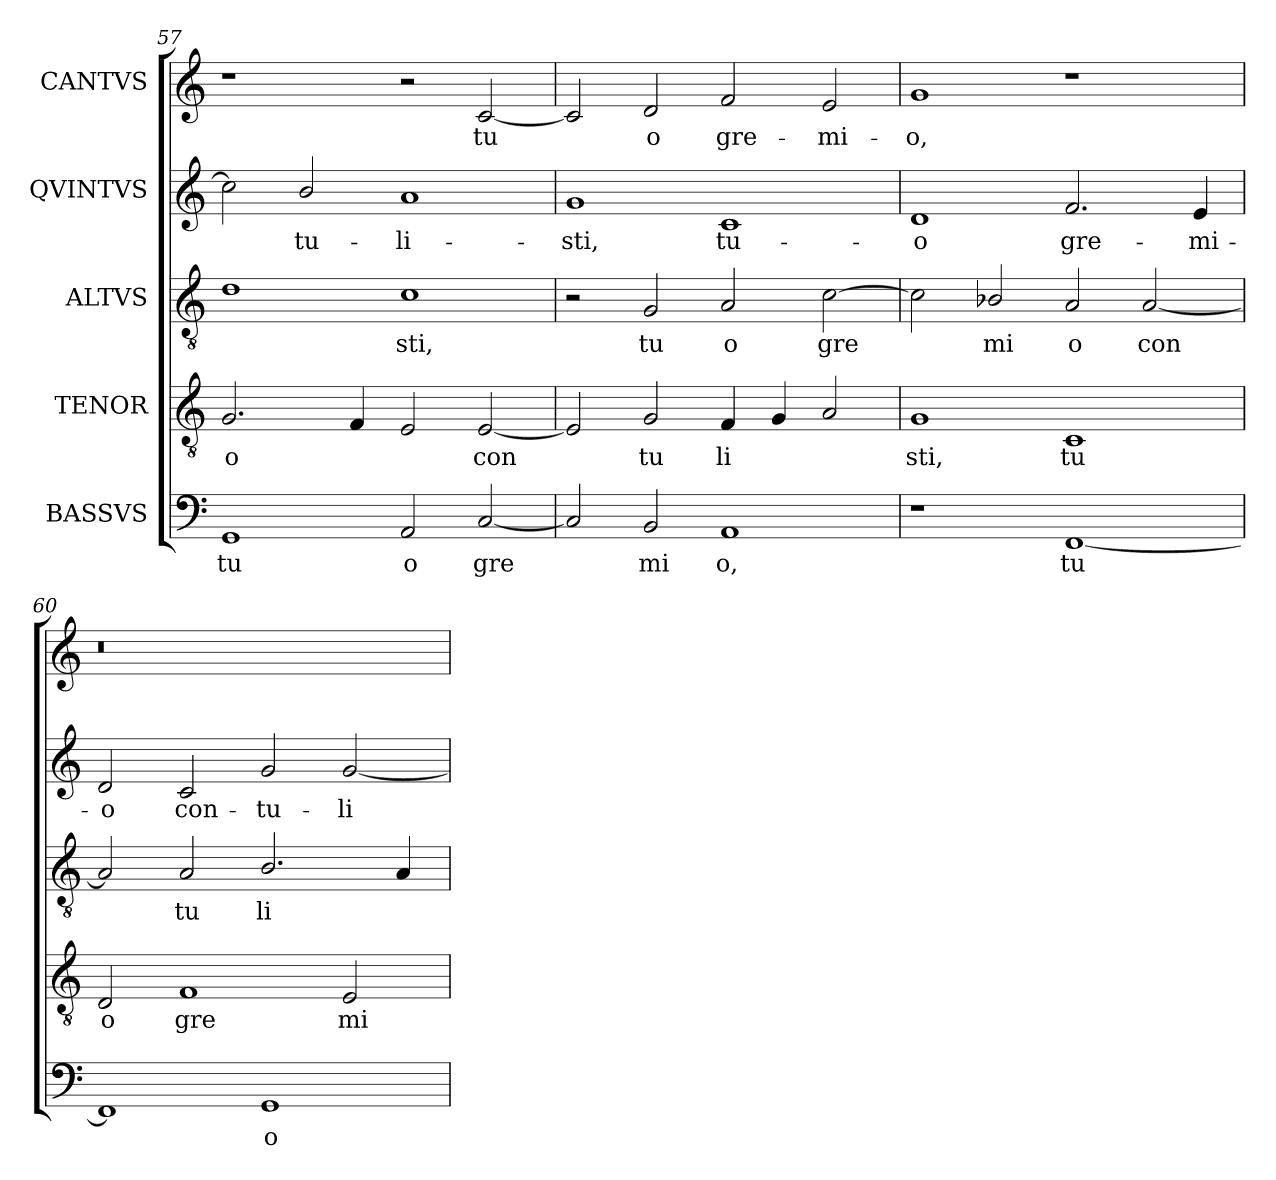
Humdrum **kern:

**kern	**text	**kern	**text	**kern	**text	**kern	**text	**kern	**text
*part5	*part5	*part4	*part4	*part3	*part3	*part2	*part2	*part1	*part1
*staff5	*staff5	*staff4	*staff4	*staff3	*staff3	*staff2	*staff2	*staff1	*staff1
*I"BASSVS	*	*I"TENOR	*	*I"ALTVS	*	*I"QVINTVS	*	*I"CANTVS	*
*clefF4	*	*clefGv2	*	*clefGv2	*	*clefG2	*	*clefG2	*
*k[]	*	*k[]	*	*k[]	*	*k[]	*	*k[]	*
*C:	*	*C:	*	*C:	*	*C:	*	*C:	*
=57	=57	=57	=57	=57	=57	=57	=57	=57	=57
!	!LO:LY:b:cj	!	!LO:LY:b:cj	!	!LO:LY:b:cj	!	!LO:LY:b:cj	!	!
1GG	tu	2.G/	o	1d	.	2cc\]	--	1r	.
!	!	!	!	!	!	!	!LO:LY:b:cj	!	!
.	.	.	.	.	.	2b/	-tu-	.	.
!	!	!	!LO:LY:b:cj	!	!	!	!	!	!
.	.	4F/	.	.	.	.	.	.	.
!	!LO:LY:b:cj	!	!LO:LY:b:cj	!	!LO:LY:b:cj	!	!LO:LY:b:cj	!	!
2AA/	o	2E/	.	1c	sti,	1a	-li-	2r	.
!	!LO:LY:b:cj	!	!LO:LY:b:cj	!	!	!	!	!	!LO:LY:b:cj
[<2C/	gre	[<2E/	con	.	.	.	.	[<2c/	tu-
=58	=58	=58	=58	=58	=58	=58	=58	=58	=58
!	!LO:LY:b:cj	!	!LO:LY:b:cj	!	!	!	!LO:LY:b:cj	!	!LO:LY:b:cj
2C/]	.	2E/]	.	2r	.	1g	-sti,	2c/]	--
!	!LO:LY:b:cj	!	!LO:LY:b:cj	!	!LO:LY:b:cj	!	!	!	!LO:LY:b:cj
2BB/	mi	2G/	tu	2G/	tu	.	.	2d/	-o
!	!LO:LY:b:cj	!	!LO:LY:b:cj	!	!LO:LY:b:cj	!	!LO:LY:b:cj	!	!LO:LY:b:cj
1AA	o,	4F/	li	2A/	o	1c	tu-	2f/	gre-
!	!	!	!LO:LY:b:cj	!	!	!	!	!	!
.	.	4G/	.	.	.	.	.	.	.
!	!	!	!LO:LY:b:cj	!	!LO:LY:b:cj	!	!	!	!LO:LY:b:cj
.	.	2A/	.	[>2c\	gre	.	.	2e/	-mi-
=59	=59	=59	=59	=59	=59	=59	=59	=59	=59
!	!	!	!LO:LY:b:cj	!	!LO:LY:b:cj	!	!LO:LY:b:cj	!	!LO:LY:b:cj
1r	.	1G	sti,	2c\]	.	1d	-o	1g	-o,
!	!	!	!	!	!LO:LY:b:cj	!	!	!	!
.	.	.	.	2B-X/	mi	.	.	.	.
!	!LO:LY:b:cj	!	!LO:LY:b:cj	!	!LO:LY:b:cj	!	!LO:LY:b:cj	!	!
[<1FF	tu	1C	tu	2A/	o	2.f/	gre-	1r	.
!	!	!	!	!	!LO:LY:b:cj	!	!	!	!
.	.	.	.	[<2A/	con	.	.	.	.
!	!	!	!	!	!	!	!LO:LY:b:cj	!	!
.	.	.	.	.	.	4e/	-mi-	.	.
=60	=60	=60	=60	=60	=60	=60	=60	=60	=60
!	!LO:LY:b:cj	!	!LO:LY:b:cj	!	!LO:LY:b:cj	!	!LO:LY:b:cj	!	!
1FF]	.	2D/	o	2A/]	.	2d/	-o	0r	.
!	!	!	!LO:LY:b:cj	!	!LO:LY:b:cj	!	!LO:LY:b:cj	!	!
.	.	1F	gre	2A/	tu	2c/	con-	.	.
!	!LO:LY:b:cj	!	!	!	!LO:LY:b:cj	!	!LO:LY:b:cj	!	!
1GG	o	.	.	2.B/	li	2g/	-tu-	.	.
!	!	!	!LO:LY:b:cj	!	!	!	!LO:LY:b:cj	!	!
.	.	2E/	mi	.	.	[<2g/	-li-	.	.
!	!	!	!	!	!LO:LY:b:cj	!	!	!	!
.	.	.	.	4A/	.	.	.	.	.
=	=	=	=	=	=	=	=	=	=
*-	*-	*-	*-	*-	*-	*-	*-	*-	*-
